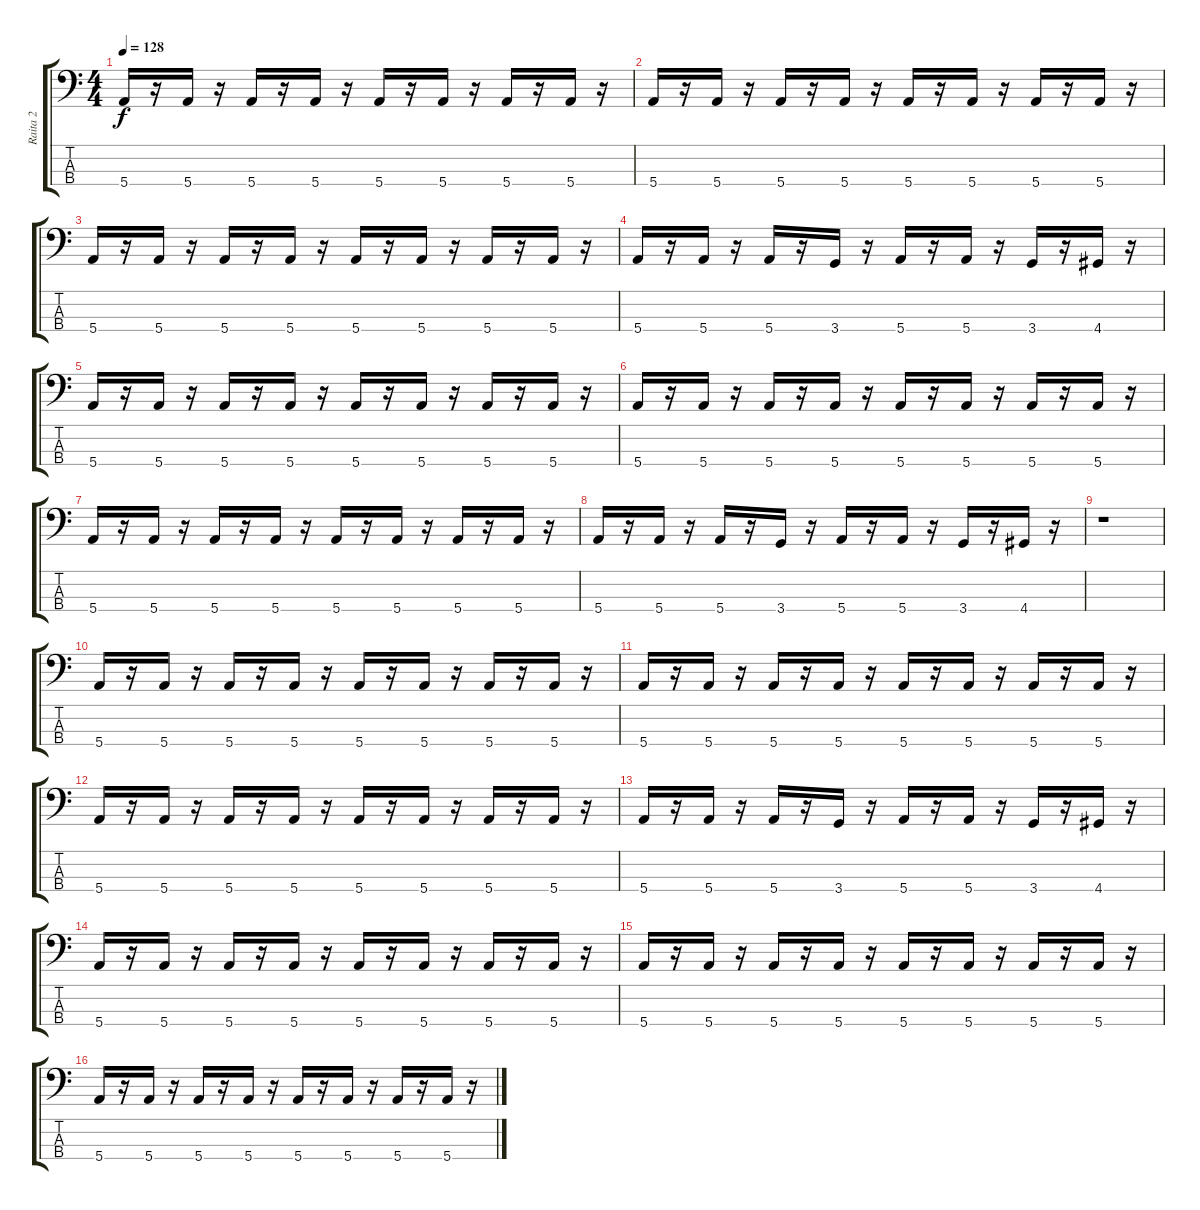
\track ("Raita 2" "Raita 2") {instrument electricbassfinger}
\staff {score tabs}
\tuning (G2 D2 A1 E1) {hide}
\ts (4 4)
\tempo 128
\clef f4
\ks c
5.4.16{dy f instrument electricbassfinger} r.16 5.4.16 r.16 5.4.16 r.16 5.4.16 r.16 5.4.16 r.16 5.4.16 r.16 5.4.16 r.16 5.4.16 r.16 |
5.4.16 r.16 5.4.16 r.16 5.4.16 r.16 5.4.16 r.16 5.4.16 r.16 5.4.16 r.16 5.4.16 r.16 5.4.16 r.16 |
5.4.16 r.16 5.4.16 r.16 5.4.16 r.16 5.4.16 r.16 5.4.16 r.16 5.4.16 r.16 5.4.16 r.16 5.4.16 r.16 |
5.4.16 r.16 5.4.16 r.16 5.4.16 r.16 3.4.16 r.16 5.4.16 r.16 5.4.16 r.16 3.4.16 r.16 4.4.16 r.16 |
5.4.16 r.16 5.4.16 r.16 5.4.16 r.16 5.4.16 r.16 5.4.16 r.16 5.4.16 r.16 5.4.16 r.16 5.4.16 r.16 |
5.4.16 r.16 5.4.16 r.16 5.4.16 r.16 5.4.16 r.16 5.4.16 r.16 5.4.16 r.16 5.4.16 r.16 5.4.16 r.16 |
5.4.16 r.16 5.4.16 r.16 5.4.16 r.16 5.4.16 r.16 5.4.16 r.16 5.4.16 r.16 5.4.16 r.16 5.4.16 r.16 |
5.4.16 r.16 5.4.16 r.16 5.4.16 r.16 3.4.16 r.16 5.4.16 r.16 5.4.16 r.16 3.4.16 r.16 4.4.16 r.16 |
r.1 |
5.4.16 r.16 5.4.16 r.16 5.4.16 r.16 5.4.16 r.16 5.4.16 r.16 5.4.16 r.16 5.4.16 r.16 5.4.16 r.16 |
5.4.16 r.16 5.4.16 r.16 5.4.16 r.16 5.4.16 r.16 5.4.16 r.16 5.4.16 r.16 5.4.16 r.16 5.4.16 r.16 |
5.4.16 r.16 5.4.16 r.16 5.4.16 r.16 5.4.16 r.16 5.4.16 r.16 5.4.16 r.16 5.4.16 r.16 5.4.16 r.16 |
5.4.16 r.16 5.4.16 r.16 5.4.16 r.16 3.4.16 r.16 5.4.16 r.16 5.4.16 r.16 3.4.16 r.16 4.4.16 r.16 |
5.4.16 r.16 5.4.16 r.16 5.4.16 r.16 5.4.16 r.16 5.4.16 r.16 5.4.16 r.16 5.4.16 r.16 5.4.16 r.16 |
5.4.16 r.16 5.4.16 r.16 5.4.16 r.16 5.4.16 r.16 5.4.16 r.16 5.4.16 r.16 5.4.16 r.16 5.4.16 r.16 |
5.4.16 r.16 5.4.16 r.16 5.4.16 r.16 5.4.16 r.16 5.4.16 r.16 5.4.16 r.16 5.4.16 r.16 5.4.16 r.16
